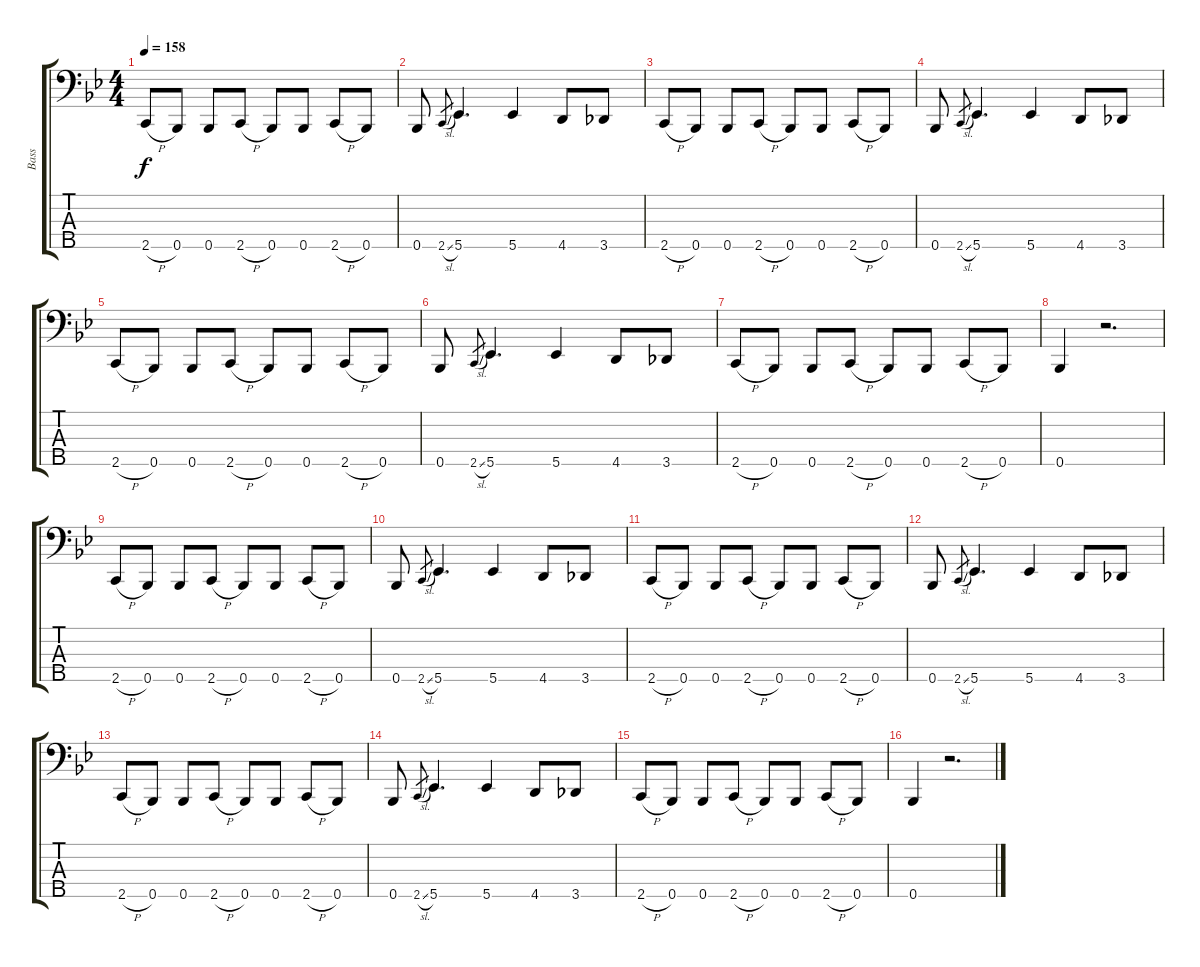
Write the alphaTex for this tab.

\track ("Bass" "Bass") {instrument electricbassfinger}
\staff {score tabs}
\tuning (Gb2 Db2 Ab1 Eb1 Bb0) {hide}
\ts (4 4)
\tempo 158
\clef f4
\ks bb
2.5{h}.8{dy f instrument electricbassfinger} 0.5.8 0.5.8 2.5{h}.8 0.5.8 0.5.8 2.5{h}.8 0.5.8 |
0.5.8 2.5{sl}.8{gr} 5.5.4{d} 5.5.4 4.5.8 3.5.8 |
2.5{h}.8 0.5.8 0.5.8 2.5{h}.8 0.5.8 0.5.8 2.5{h}.8 0.5.8 |
0.5.8 2.5{sl}.8{gr} 5.5.4{d} 5.5.4 4.5.8 3.5.8 |
2.5{h}.8 0.5.8 0.5.8 2.5{h}.8 0.5.8 0.5.8 2.5{h}.8 0.5.8 |
0.5.8 2.5{sl}.8{gr} 5.5.4{d} 5.5.4 4.5.8 3.5.8 |
2.5{h}.8 0.5.8 0.5.8 2.5{h}.8 0.5.8 0.5.8 2.5{h}.8 0.5.8 |
0.5.4 r.2{d} |
2.5{h}.8 0.5.8 0.5.8 2.5{h}.8 0.5.8 0.5.8 2.5{h}.8 0.5.8 |
0.5.8 2.5{sl}.8{gr} 5.5.4{d} 5.5.4 4.5.8 3.5.8 |
2.5{h}.8 0.5.8 0.5.8 2.5{h}.8 0.5.8 0.5.8 2.5{h}.8 0.5.8 |
0.5.8 2.5{sl}.8{gr} 5.5.4{d} 5.5.4 4.5.8 3.5.8 |
2.5{h}.8 0.5.8 0.5.8 2.5{h}.8 0.5.8 0.5.8 2.5{h}.8 0.5.8 |
0.5.8 2.5{sl}.8{gr} 5.5.4{d} 5.5.4 4.5.8 3.5.8 |
2.5{h}.8 0.5.8 0.5.8 2.5{h}.8 0.5.8 0.5.8 2.5{h}.8 0.5.8 |
0.5.4 r.2{d}
